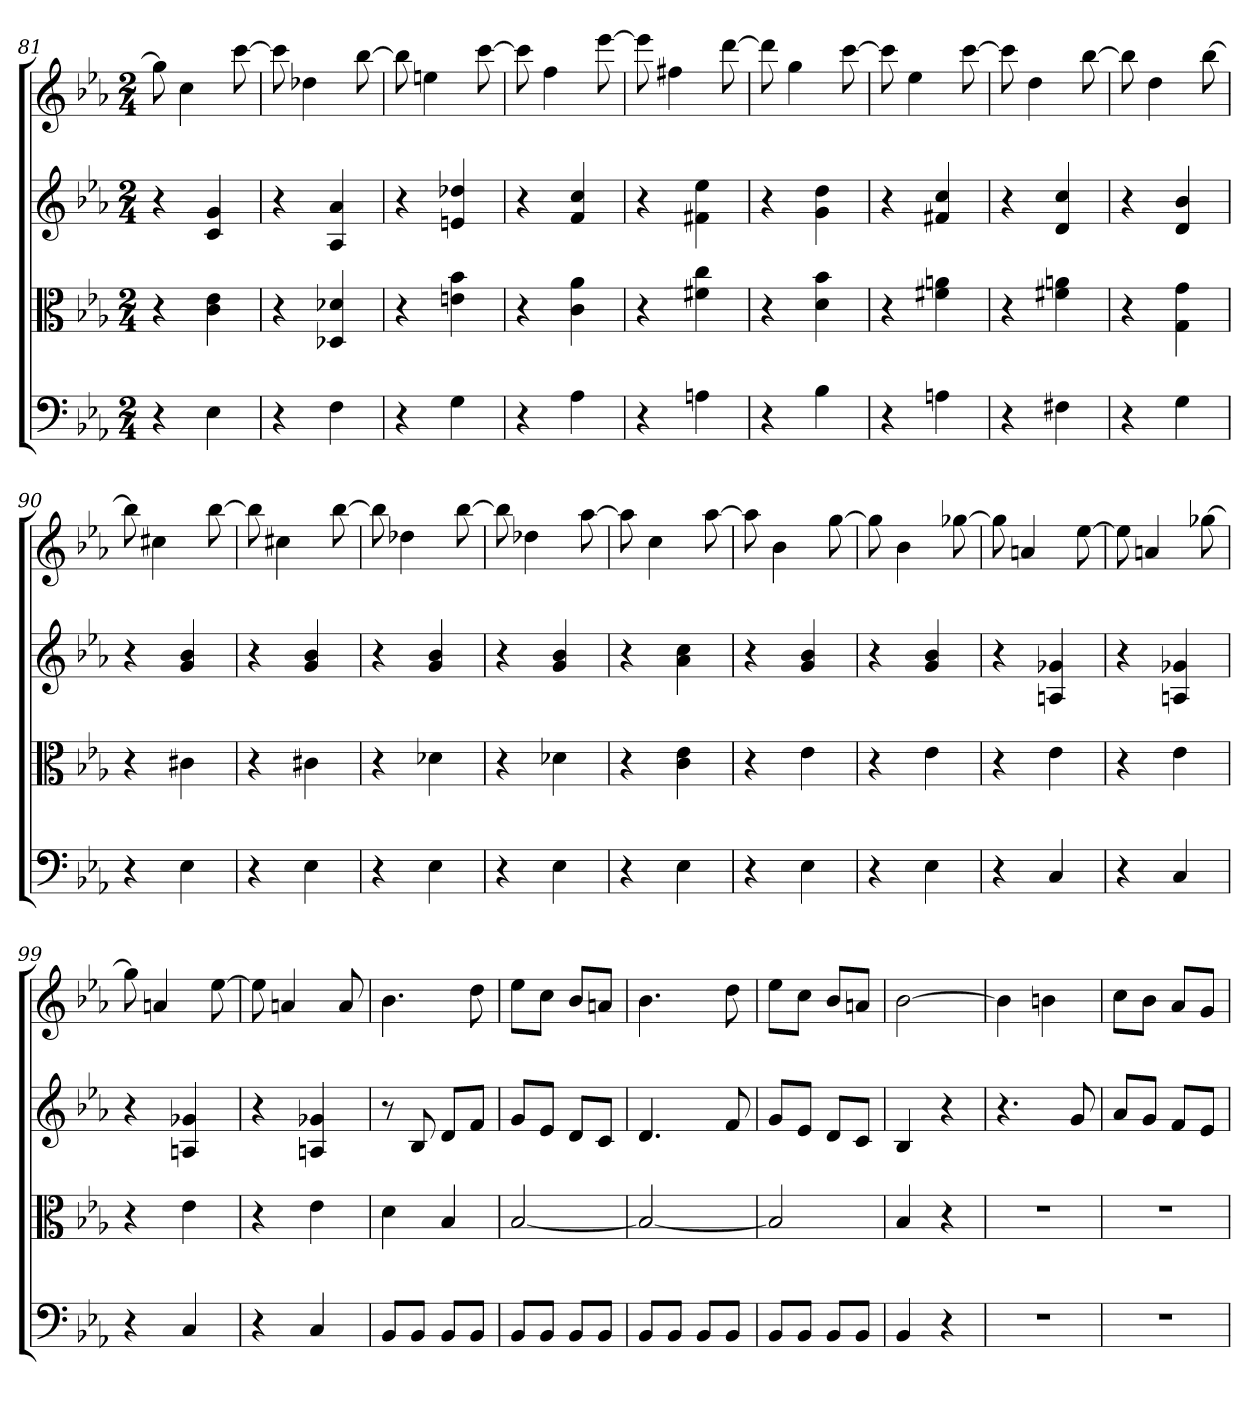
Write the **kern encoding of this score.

**kern	**kern	**kern	**kern
*part4	*part3	*part2	*part1
*staff4	*staff3	*staff2	*staff1
*clefF4	*clefC3	*	*
*k[b-e-a-]	*k[b-e-a-]	*k[b-e-a-]	*k[b-e-a-]
*E-:	*E-:	*E-:	*E-:
*M2/4	*M2/4	*M2/4	*M2/4
=81	=81	=81	=81
4r	4r	4r	8gg]
.	.	.	4cc
4E-	4c 4e-	4c 4g	.
.	.	.	[8ccc
=82	=82	=82	=82
4r	4r	4r	8ccc]
.	.	.	4dd-X
4F	4D-X 4d-X	4A- 4a-	.
.	.	.	[8bb-
=83	=83	=83	=83
4r	4r	4r	8bb-]
.	.	.	4een
4G	4en 4b-	4en 4dd-X	.
.	.	.	[8ccc
=84	=84	=84	=84
4r	4r	4r	8ccc]
.	.	.	4ff
4A-	4c 4a-	4f 4cc	.
.	.	.	[8eee-
=85	=85	=85	=85
4r	4r	4r	8eee-]
.	.	.	4ff#X
4An	4f#X 4cc	4f#X 4ee-	.
.	.	.	[8ddd
=86	=86	=86	=86
4r	4r	4r	8ddd]
.	.	.	4gg
4B-	4d 4b-	4g 4dd	.
.	.	.	[8ccc
=87	=87	=87	=87
4r	4r	4r	8ccc]
.	.	.	4ee-
4An	4f#X 4an	4f#X 4cc	.
.	.	.	[8ccc
=88	=88	=88	=88
4r	4r	4r	8ccc]
.	.	.	4dd
4F#X	4f#X 4an	4d 4cc	.
.	.	.	[8bb-
=89	=89	=89	=89
4r	4r	4r	8bb-]
.	.	.	4dd
4G	4G 4g	4d 4b-	.
.	.	.	[8bb-
=90	=90	=90	=90
4r	4r	4r	8bb-]
.	.	.	4cc#X
4E-	4c#X	4g 4b-	.
.	.	.	[8bb-
=91	=91	=91	=91
4r	4r	4r	8bb-]
.	.	.	4cc#X
4E-	4c#X	4g 4b-	.
.	.	.	[8bb-
=92	=92	=92	=92
4r	4r	4r	8bb-]
.	.	.	4dd-X
4E-	4d-X	4g 4b-	.
.	.	.	[8bb-
=93	=93	=93	=93
4r	4r	4r	8bb-]
.	.	.	4dd-X
4E-	4d-X	4g 4b-	.
.	.	.	[8aa-
=94	=94	=94	=94
4r	4r	4r	8aa-]
.	.	.	4cc
4E-	4c 4e-	4a- 4cc	.
.	.	.	[8aa-
=95	=95	=95	=95
4r	4r	4r	8aa-]
.	.	.	4b-
4E-	4e-	4g 4b-	.
.	.	.	[8gg
=96	=96	=96	=96
4r	4r	4r	8gg]
.	.	.	4b-
4E-	4e-	4g 4b-	.
.	.	.	[8gg-X
=97	=97	=97	=97
4r	4r	4r	8gg-]
.	.	.	4an
4C	4e-	4An 4g-X	.
.	.	.	[8ee-
=98	=98	=98	=98
4r	4r	4r	8ee-]
.	.	.	4an
4C	4e-	4An 4g-X	.
.	.	.	[8gg-X
=99	=99	=99	=99
4r	4r	4r	8gg-]
.	.	.	4an
4C	4e-	4An 4g-X	.
.	.	.	[8ee-
=100	=100	=100	=100
4r	4r	4r	8ee-]
.	.	.	4an
4C	4e-	4An 4g-X	.
.	.	.	8a
=101	=101	=101	=101
8BB-/L	4d	8r	4.b-
8BB-/J	.	8B-	.
8BB-/L	4B-	8dL	.
8BB-/J	.	8fJ	8dd
=102	=102	=102	=102
8BB-/L	[2B-	8gL	8ee-L
8BB-/J	.	8e-J	8ccJ
8BB-/L	.	8dL	8b-L
8BB-/J	.	8cJ	8anJ
=103	=103	=103	=103
8BB-/L	2B-_	4.d	4.b-
8BB-/J	.	.	.
8BB-/L	.	.	.
8BB-/J	.	8f	8dd
=104	=104	=104	=104
8BB-/L	2B-]	8gL	8ee-L
8BB-/J	.	8e-J	8ccJ
8BB-/L	.	8dL	8b-L
8BB-/J	.	8cJ	8anJ
=105	=105	=105	=105
4BB-	4B-	4B-	[2b-
4r	4r	4r	.
=106	=106	=106	=106
2r	2r	4.r	4b-]
.	.	.	4bn
.	.	8g	.
=107	=107	=107	=107
2r	2r	8a-L	8ccL
.	.	8gJ	8b-J
.	.	8fL	8a-L
.	.	8e-J	8gJ
=	=	=	=
*-	*-	*-	*-
